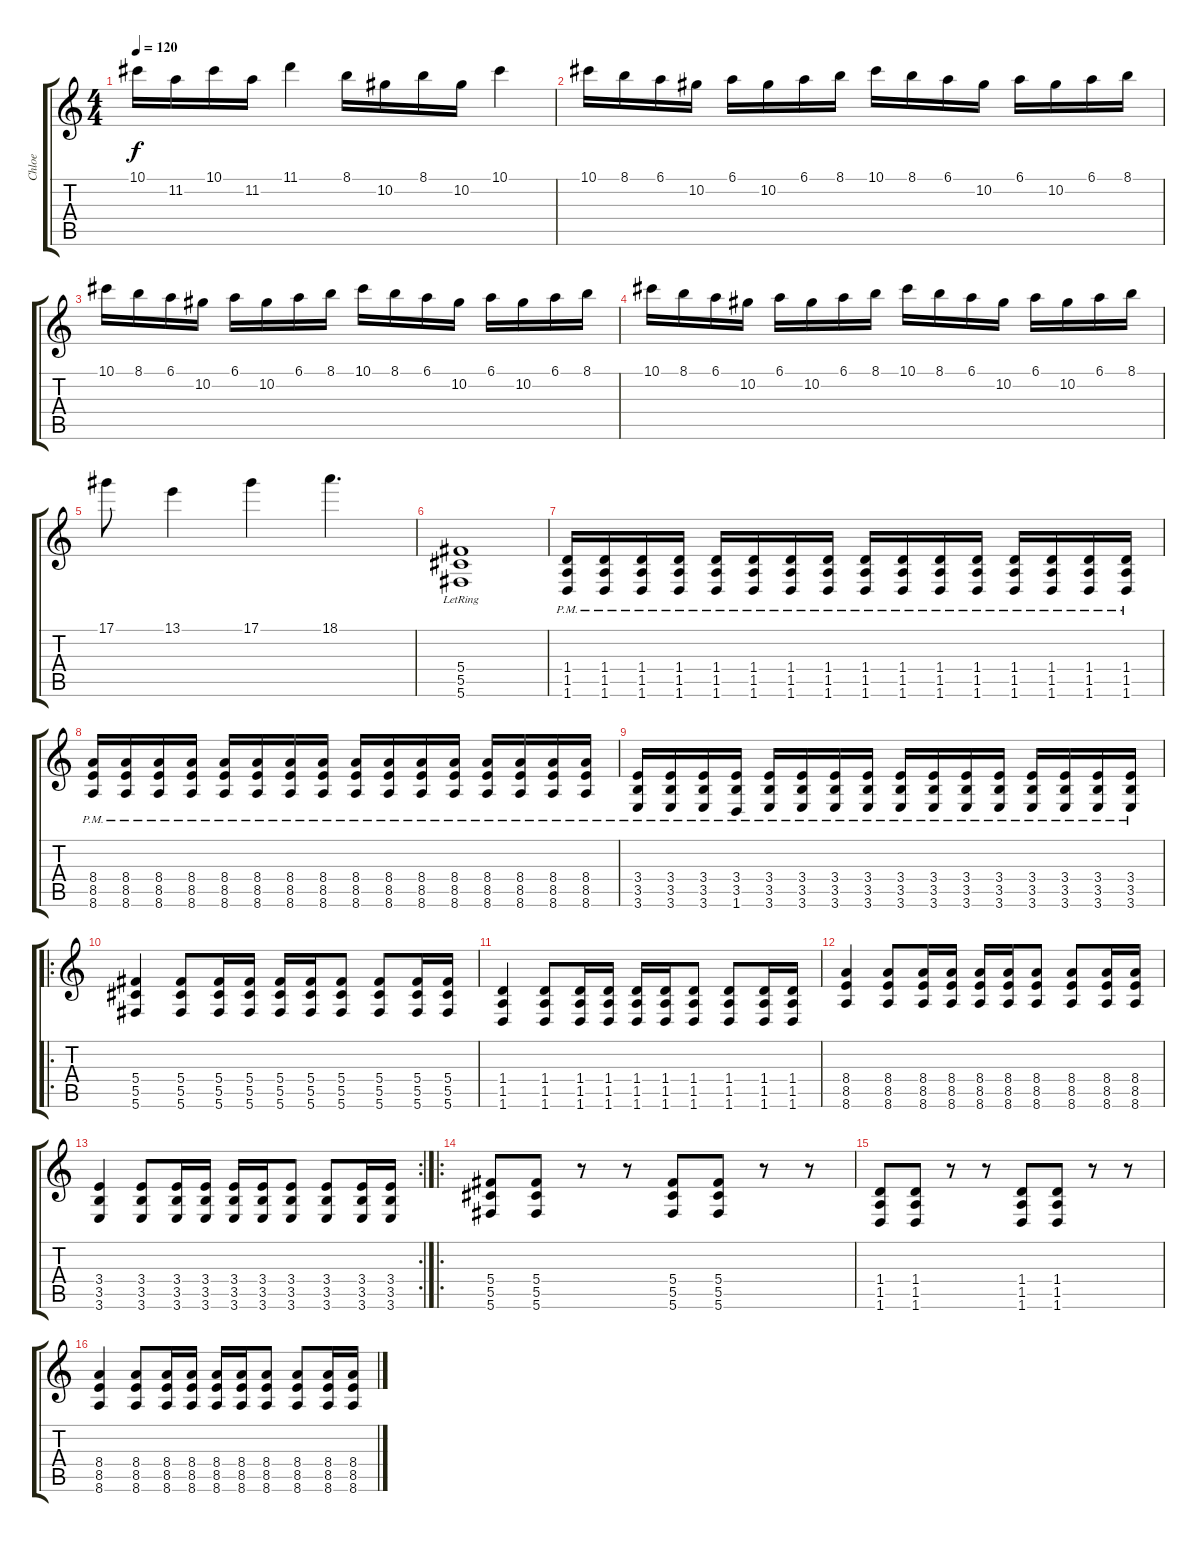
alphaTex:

\track ("Chloe" "Chloe") {instrument distortionguitar}
\staff {score tabs}
\tuning (Eb4 Bb3 Gb3 Db3 Ab2 Db2) {hide}
\ts (4 4)
\tempo 120
\clef g2
\ks c
10.1.16{dy f} 11.2.16 10.1.16 11.2.16 11.1.4 8.1.16 10.2.16 8.1.16 10.2.16 10.1.4 |
10.1.16 8.1.16 6.1.16 10.2.16 6.1.16 10.2.16 6.1.16 8.1.16 10.1.16 8.1.16 6.1.16 10.2.16 6.1.16 10.2.16 6.1.16 8.1.16 |
10.1.16 8.1.16 6.1.16 10.2.16 6.1.16 10.2.16 6.1.16 8.1.16 10.1.16 8.1.16 6.1.16 10.2.16 6.1.16 10.2.16 6.1.16 8.1.16 |
10.1.16 8.1.16 6.1.16 10.2.16 6.1.16 10.2.16 6.1.16 8.1.16 10.1.16 8.1.16 6.1.16 10.2.16 6.1.16 10.2.16 6.1.16 8.1.16 |
17.1.8 13.1.4 17.1.4 18.1.4{d} |
(5.4{lr} 5.5{lr} 5.6{lr}).1 |
(1.4{pm} 1.5{pm} 1.6{pm}).16 (1.4{pm} 1.5{pm} 1.6{pm}).16 (1.4{pm} 1.5{pm} 1.6{pm}).16 (1.4{pm} 1.5{pm} 1.6{pm}).16 (1.4{pm} 1.5{pm} 1.6{pm}).16 (1.4{pm} 1.5{pm} 1.6{pm}).16 (1.4{pm} 1.5{pm} 1.6{pm}).16 (1.4{pm} 1.5{pm} 1.6{pm}).16 (1.4{pm} 1.5{pm} 1.6{pm}).16 (1.4{pm} 1.5{pm} 1.6{pm}).16 (1.4{pm} 1.5{pm} 1.6{pm}).16 (1.4{pm} 1.5{pm} 1.6{pm}).16 (1.4{pm} 1.5{pm} 1.6{pm}).16 (1.4{pm} 1.5{pm} 1.6{pm}).16 (1.4{pm} 1.5{pm} 1.6{pm}).16 (1.4{pm} 1.5{pm} 1.6{pm}).16 |
(8.4{pm} 8.5{pm} 8.6{pm}).16 (8.4{pm} 8.5{pm} 8.6{pm}).16 (8.4{pm} 8.5{pm} 8.6{pm}).16 (8.4{pm} 8.5{pm} 8.6{pm}).16 (8.4{pm} 8.5{pm} 8.6{pm}).16 (8.4{pm} 8.5{pm} 8.6{pm}).16 (8.4{pm} 8.5{pm} 8.6{pm}).16 (8.4{pm} 8.5{pm} 8.6{pm}).16 (8.4{pm} 8.5{pm} 8.6{pm}).16 (8.4{pm} 8.5{pm} 8.6{pm}).16 (8.4{pm} 8.5{pm} 8.6{pm}).16 (8.4{pm} 8.5{pm} 8.6{pm}).16 (8.4{pm} 8.5{pm} 8.6{pm}).16 (8.4{pm} 8.5{pm} 8.6{pm}).16 (8.4{pm} 8.5{pm} 8.6{pm}).16 (8.4{pm} 8.5{pm} 8.6{pm}).16 |
(3.4{pm} 3.5{pm} 3.6{pm}).16 (3.4{pm} 3.5{pm} 3.6{pm}).16 (3.4{pm} 3.5{pm} 3.6{pm}).16 (3.4{pm} 3.5{pm} 1.6{pm}).16 (3.4{pm} 3.5{pm} 3.6{pm}).16 (3.4{pm} 3.5{pm} 3.6{pm}).16 (3.4{pm} 3.5{pm} 3.6{pm}).16 (3.4{pm} 3.5{pm} 3.6{pm}).16 (3.4{pm} 3.5{pm} 3.6{pm}).16 (3.4{pm} 3.5{pm} 3.6{pm}).16 (3.4{pm} 3.5{pm} 3.6{pm}).16 (3.4{pm} 3.5{pm} 3.6{pm}).16 (3.4{pm} 3.5{pm} 3.6{pm}).16 (3.4{pm} 3.5{pm} 3.6{pm}).16 (3.4{pm} 3.5{pm} 3.6{pm}).16 (3.4{pm} 3.5{pm} 3.6{pm}).16 |
\ro
(5.4 5.5 5.6).4 (5.4 5.5 5.6).8 (5.4 5.5 5.6).16 (5.4 5.5 5.6).16 (5.4 5.5 5.6).16 (5.4 5.5 5.6).16 (5.4 5.5 5.6).8 (5.4 5.5 5.6).8 (5.4 5.5 5.6).16 (5.4 5.5 5.6).16 |
(1.4 1.5 1.6).4 (1.4 1.5 1.6).8 (1.4 1.5 1.6).16 (1.4 1.5 1.6).16 (1.4 1.5 1.6).16 (1.4 1.5 1.6).16 (1.4 1.5 1.6).8 (1.4 1.5 1.6).8 (1.4 1.5 1.6).16 (1.4 1.5 1.6).16 |
(8.4 8.5 8.6).4 (8.4 8.5 8.6).8 (8.4 8.5 8.6).16 (8.4 8.5 8.6).16 (8.4 8.5 8.6).16 (8.4 8.5 8.6).16 (8.4 8.5 8.6).8 (8.4 8.5 8.6).8 (8.4 8.5 8.6).16 (8.4 8.5 8.6).16 |
\rc 2
(3.4 3.5 3.6).4 (3.4 3.5 3.6).8 (3.4 3.5 3.6).16 (3.4 3.5 3.6).16 (3.4 3.5 3.6).16 (3.4 3.5 3.6).16 (3.4 3.5 3.6).8 (3.4 3.5 3.6).8 (3.4 3.5 3.6).16 (3.4 3.5 3.6).16 |
\ro
(5.4 5.5 5.6).8 (5.4 5.5 5.6).8 r.8 r.8 (5.4 5.5 5.6).8 (5.4 5.5 5.6).8 r.8 r.8 |
(1.4 1.5 1.6).8 (1.4 1.5 1.6).8 r.8 r.8 (1.4 1.5 1.6).8 (1.4 1.5 1.6).8 r.8 r.8 |
(8.4 8.5 8.6).4 (8.4 8.5 8.6).8 (8.4 8.5 8.6).16 (8.4 8.5 8.6).16 (8.4 8.5 8.6).16 (8.4 8.5 8.6).16 (8.4 8.5 8.6).8 (8.4 8.5 8.6).8 (8.4 8.5 8.6).16 (8.4 8.5 8.6).16
